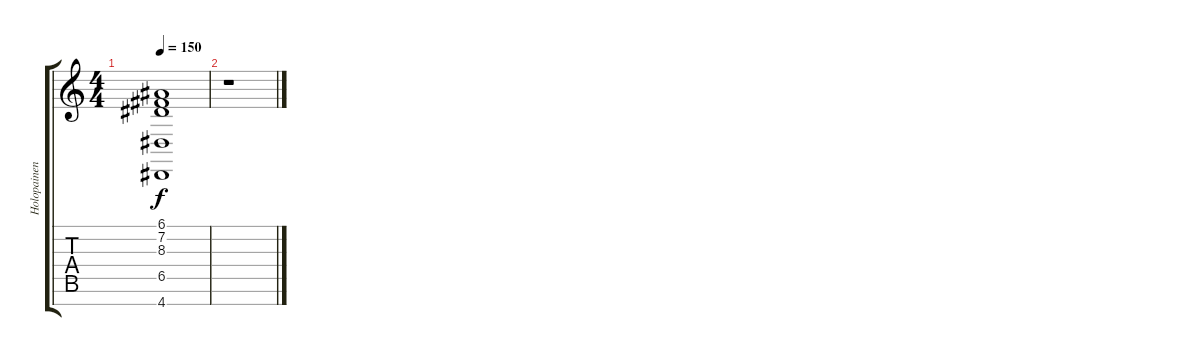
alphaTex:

\track ("Holopainen" "Holopainen") {instrument choiraahs}
\staff {score tabs}
\tuning (E4 B3 G3 D3 A2 E2 B1) {hide}
\ts (4 4)
\tempo 150
\clef g2
\ks c
(6.1{t} 7.2{t} 8.3{t} 6.5{t} 4.7{t}).1{dy f} |
r.1
